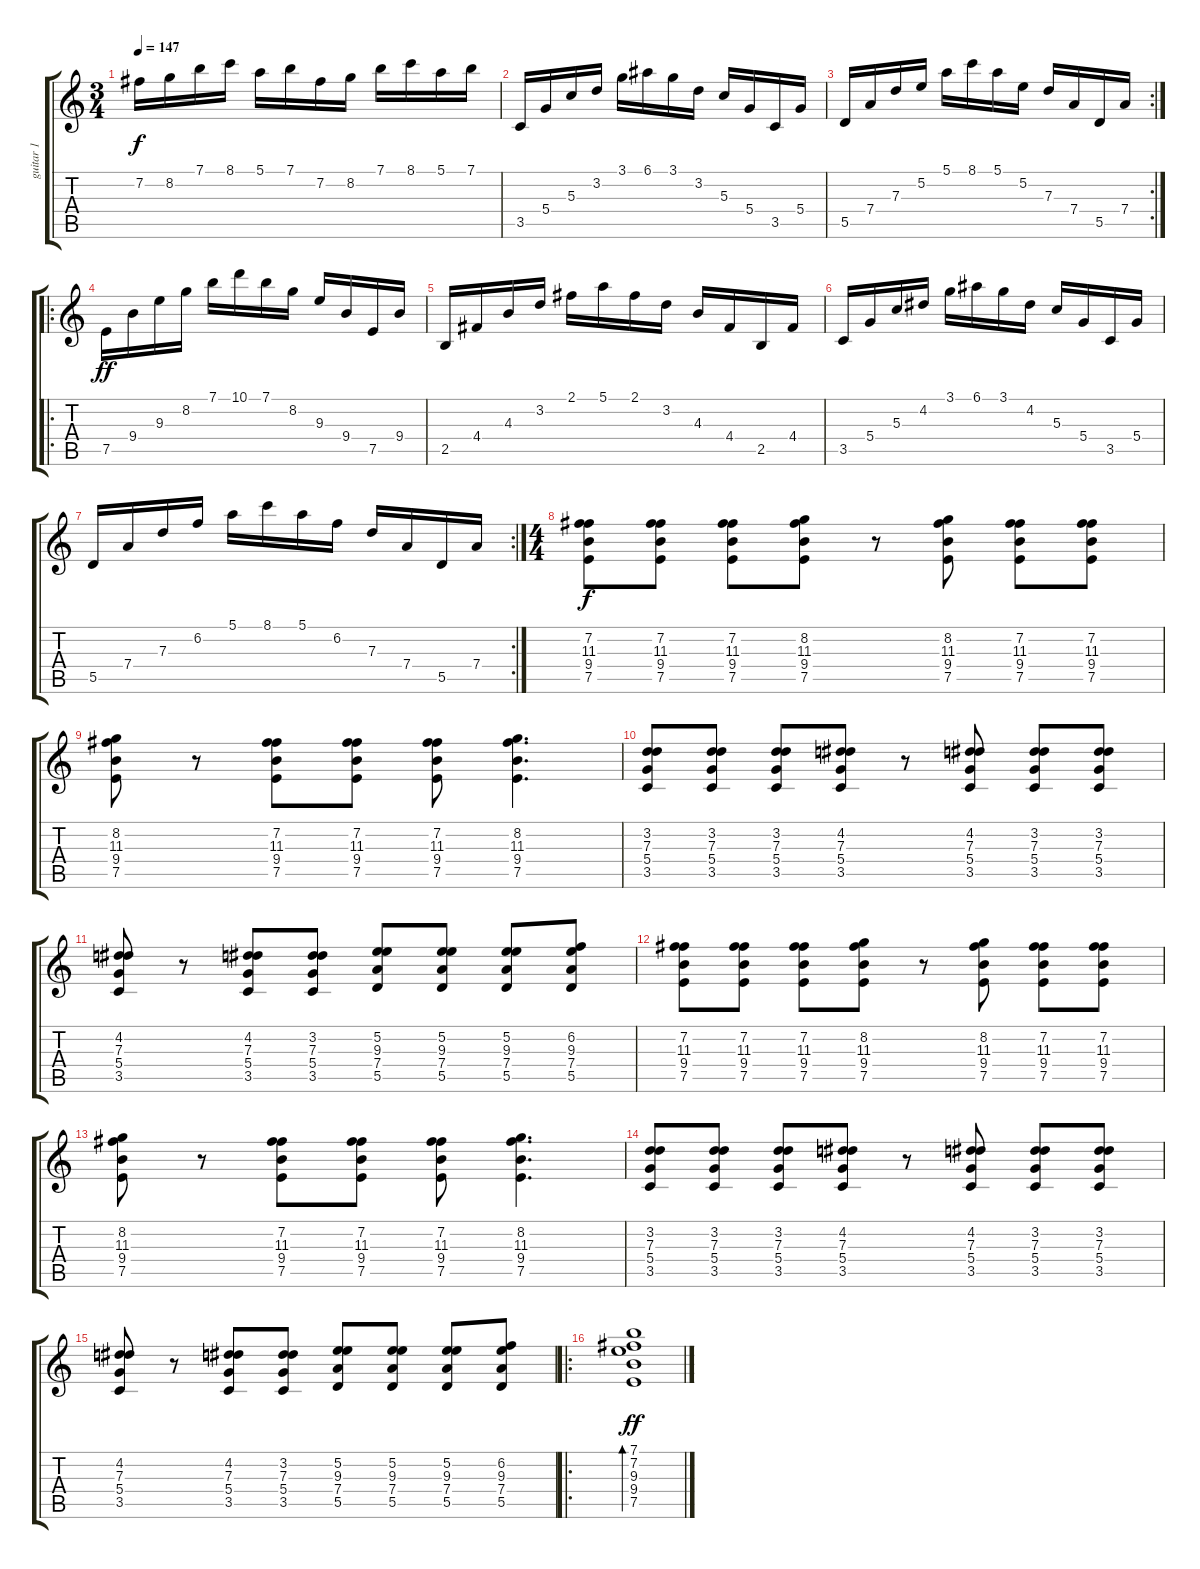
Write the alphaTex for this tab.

\track ("guitar 1" "guitar 1") {instrument distortionguitar}
\staff {score tabs}
\tuning (E4 B3 G3 D3 A2 E2) {hide}
\ts (3 4)
\tempo 147
\clef g2
\ks c
7.2.16{dy f} 8.2.16 7.1.16 8.1.16 5.1.16 7.1.16 7.2.16 8.2.16 7.1.16 8.1.16 5.1.16 7.1.16 |
3.5.16 5.4.16 5.3.16 3.2.16 3.1.16 6.1.16 3.1.16 3.2.16 5.3.16 5.4.16 3.5.16 5.4.16 |
\rc 2
5.5.16 7.4.16 7.3.16 5.2.16 5.1.16 8.1.16 5.1.16 5.2.16 7.3.16 7.4.16 5.5.16 7.4.16 |
\ro
7.5.16{dy ff} 9.4.16 9.3.16 8.2.16 7.1.16 10.1.16 7.1.16 8.2.16 9.3.16 9.4.16 7.5.16 9.4.16 |
2.5.16 4.4.16 4.3.16 3.2.16 2.1.16 5.1.16 2.1.16 3.2.16 4.3.16 4.4.16 2.5.16 4.4.16 |
3.5.16 5.4.16 5.3.16 4.2.16 3.1.16 6.1.16 3.1.16 4.2.16 5.3.16 5.4.16 3.5.16 5.4.16 |
\rc 2
5.5.16 7.4.16 7.3.16 6.2.16 5.1.16 8.1.16 5.1.16 6.2.16 7.3.16 7.4.16 5.5.16 7.4.16 |
\ts (4 4)
(7.2 11.3 9.4 7.5).8{dy f} (7.2 11.3 9.4 7.5).8 (7.2 11.3 9.4 7.5).8 (8.2 11.3 9.4 7.5).8 r.8 (8.2 11.3 9.4 7.5).8 (7.2 11.3 9.4 7.5).8 (7.2 11.3 9.4 7.5).8 |
(8.2 11.3 9.4 7.5).8 r.8 (7.2 11.3 9.4 7.5).8 (7.2 11.3 9.4 7.5).8 (7.2 11.3 9.4 7.5).8 (8.2 11.3 9.4 7.5).4{d} |
(3.2 7.3 5.4 3.5).8 (3.2 7.3 5.4 3.5).8 (3.2 7.3 5.4 3.5).8 (4.2 7.3 5.4 3.5).8 r.8 (4.2 7.3 5.4 3.5).8 (3.2 7.3 5.4 3.5).8 (3.2 7.3 5.4 3.5).8 |
(4.2 7.3 5.4 3.5).8 r.8 (4.2 7.3 5.4 3.5).8 (3.2 7.3 5.4 3.5).8 (5.2 9.3 7.4 5.5).8 (5.2 9.3 7.4 5.5).8 (5.2 9.3 7.4 5.5).8 (6.2 9.3 7.4 5.5).8 |
(7.2 11.3 9.4 7.5).8 (7.2 11.3 9.4 7.5).8 (7.2 11.3 9.4 7.5).8 (8.2 11.3 9.4 7.5).8 r.8 (8.2 11.3 9.4 7.5).8 (7.2 11.3 9.4 7.5).8 (7.2 11.3 9.4 7.5).8 |
(8.2 11.3 9.4 7.5).8 r.8 (7.2 11.3 9.4 7.5).8 (7.2 11.3 9.4 7.5).8 (7.2 11.3 9.4 7.5).8 (8.2 11.3 9.4 7.5).4{d} |
(3.2 7.3 5.4 3.5).8 (3.2 7.3 5.4 3.5).8 (3.2 7.3 5.4 3.5).8 (4.2 7.3 5.4 3.5).8 r.8 (4.2 7.3 5.4 3.5).8 (3.2 7.3 5.4 3.5).8 (3.2 7.3 5.4 3.5).8 |
(4.2 7.3 5.4 3.5).8 r.8 (4.2 7.3 5.4 3.5).8 (3.2 7.3 5.4 3.5).8 (5.2 9.3 7.4 5.5).8 (5.2 9.3 7.4 5.5).8 (5.2 9.3 7.4 5.5).8 (6.2 9.3 7.4 5.5).8 |
\ro
(7.1 7.2 9.3 9.4 7.5).1{bd 480 dy ff instrument acousticguitarsteel}
